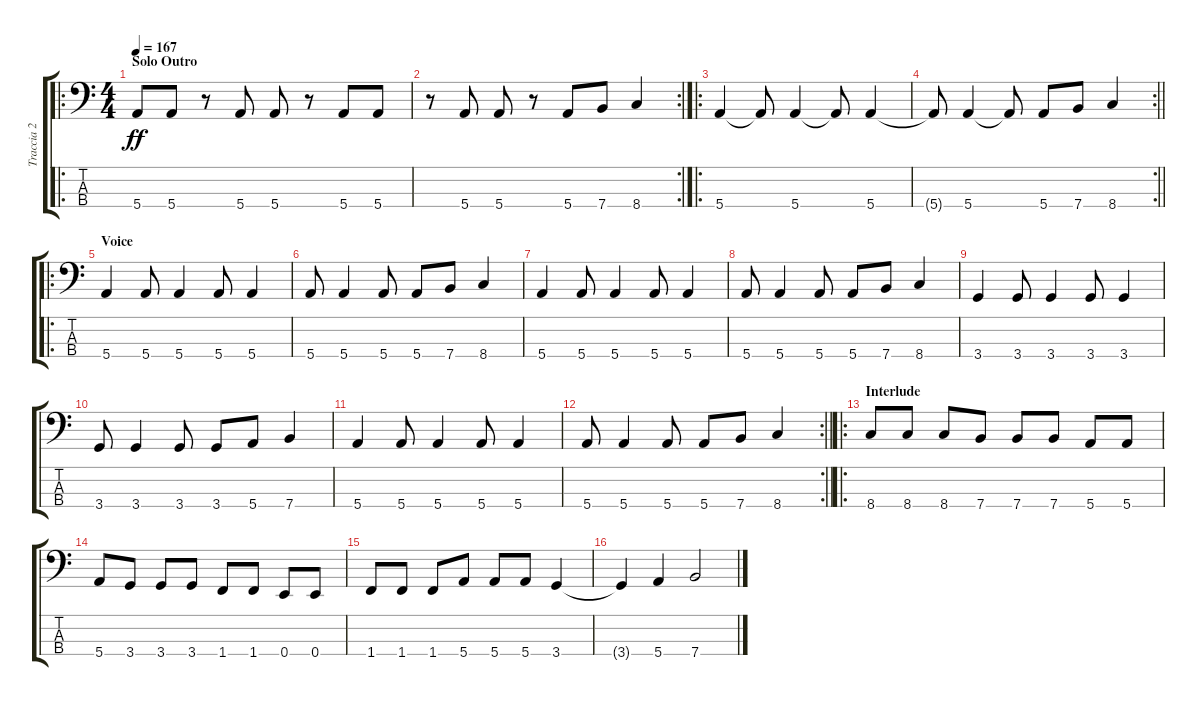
\track ("Traccia 2" "Traccia 2") {instrument electricbassfinger}
\staff {score tabs}
\tuning (G2 D2 A1 E1) {hide}
\ro
\ts (4 4)
\section ("" "Solo Outro")
\tempo 167
\clef f4
\ks c
5.4.8{dy ff} 5.4.8 r.8 5.4.8 5.4.8 r.8 5.4.8 5.4.8 |
\rc 2
r.8 5.4.8 5.4.8 r.8 5.4.8 7.4.8 8.4.4 |
\ro
5.4.4 5.4{t}.8 5.4.4 5.4{t}.8 5.4.4 |
\rc 2
\barLineRight lightlight
5.4{t}.8 5.4.4 5.4{t}.8 5.4.8 7.4.8 8.4.4 |
\ro
\section ("" "Voice")
5.4.4 5.4.8 5.4.4 5.4.8 5.4.4 |
5.4.8 5.4.4 5.4.8 5.4.8 7.4.8 8.4.4 |
5.4.4 5.4.8 5.4.4 5.4.8 5.4.4 |
5.4.8 5.4.4 5.4.8 5.4.8 7.4.8 8.4.4 |
3.4.4 3.4.8 3.4.4 3.4.8 3.4.4 |
3.4.8 3.4.4 3.4.8 3.4.8 5.4.8 7.4.4 |
5.4.4 5.4.8 5.4.4 5.4.8 5.4.4 |
\rc 2
\barLineRight lightlight
5.4.8 5.4.4 5.4.8 5.4.8 7.4.8 8.4.4 |
\ro
\section ("" "Interlude")
8.4.8 8.4.8 8.4.8 7.4.8 7.4.8 7.4.8 5.4.8 5.4.8 |
5.4.8 3.4.8 3.4.8 3.4.8 1.4.8 1.4.8 0.4.8 0.4.8 |
1.4.8 1.4.8 1.4.8 5.4.8 5.4.8 5.4.8 3.4.4 |
3.4{t}.4 5.4.4 7.4.2
